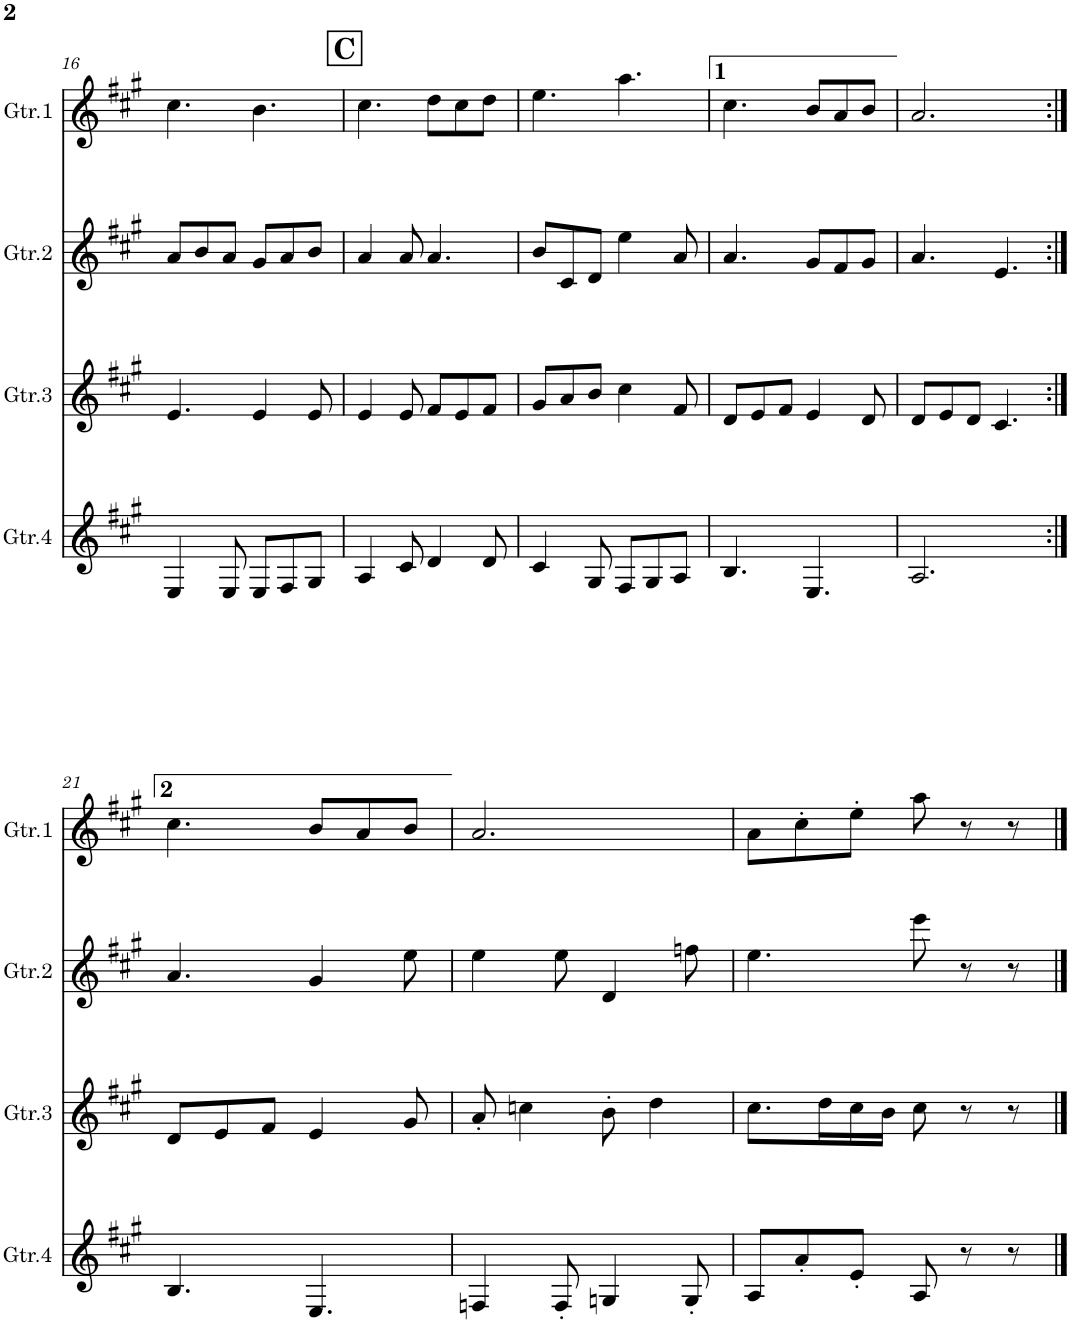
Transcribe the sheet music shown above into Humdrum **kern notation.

**kern	**kern	**kern	**kern
*part4	*part3	*part2	*part1
*staff4	*staff3	*staff2	*staff1
*I"G4	*I"G3	*I"G2	*I"G1
!!LO:PB:g=z
*clefG2	*clefG2	*clefG2	*clefG2
*Trd7c12	*Trd7c12	*Trd5c8	*Trd7c12
*k[f#c#g#]	*k[f#c#g#]	*k[f#c#g#]	*k[f#c#g#]
*M6/8	*M6/8	*M6/8	*M6/8
=16	=16	=16	=16
4E/	4.e/	8a/L	4.cc#\
.	.	8b/	.
8E/	.	8a/J	.
8E/L	4e/	8g#/L	4.b\
8F#/	.	8a/	.
8G#/J	8e/	8b/J	.
!!LO:REH:place=s1:a:B:cj:fs=14:t=C
=17	=17	=17	=17
4A/	4e/	4a/	4.cc#\
8c#/	8e/	8a/	.
4d/	8f#/L	4.a/	8dd\L
.	8e/	.	8cc#\
8d/	8f#/J	.	8dd\J
=18	=18	=18	=18
4c#/	8g#/L	8b/L	4.ee\
.	8a/	8c#/	.
8G#/	8b/J	8d/J	.
8F#/L	4cc#\	4ee\	4.aa\
8G#/	.	.	.
8A/J	8f#/	8a/	.
=19	=19	=19	=19
4.B/	8d/L	4.a/	4.cc#\
.	8e/	.	.
.	8f#/J	.	.
4.E/	4e/	8g#/L	8b/L
.	.	8f#/	8a/
.	8d/	8g#/J	8b/J
=20	=20	=20	=20
2.A/	8d/L	4.a/	2.a/
.	8e/	.	.
.	8d/J	.	.
.	4.c#/	4.e/	.
!!LO:LB:g=z
=21:|!	=21:|!	=21:|!	=21:|!
4.B/	8d/L	4.a/	4.cc#\
.	8e/	.	.
.	8f#/J	.	.
4.E/	4e/	4g#/	8b/L
.	.	.	8a/
.	8g#/	8ee\	8b/J
=22	=22	=22	=22
4Fn/	8a'/	4ee\	2.a/
.	4ccn\	.	.
8F'/	.	8ee\	.
4Gn/	8b'\	4d/	.
.	4dd\	.	.
8G'/	.	8ffn\	.
=23	=23	=23	=23
8A/L	8.cc#\L	4.ee\	8a\L
8a'/	.	.	8cc#'\
.	16dd\L	.	.
8e'/J	16cc#\	.	8ee'\J
.	16b\JJ	.	.
8A/	8cc#\	8eee\	8aa\
8r	8r	8r	8r
8r	8r	8r	8r
==	==	==	==
*-	*-	*-	*-
